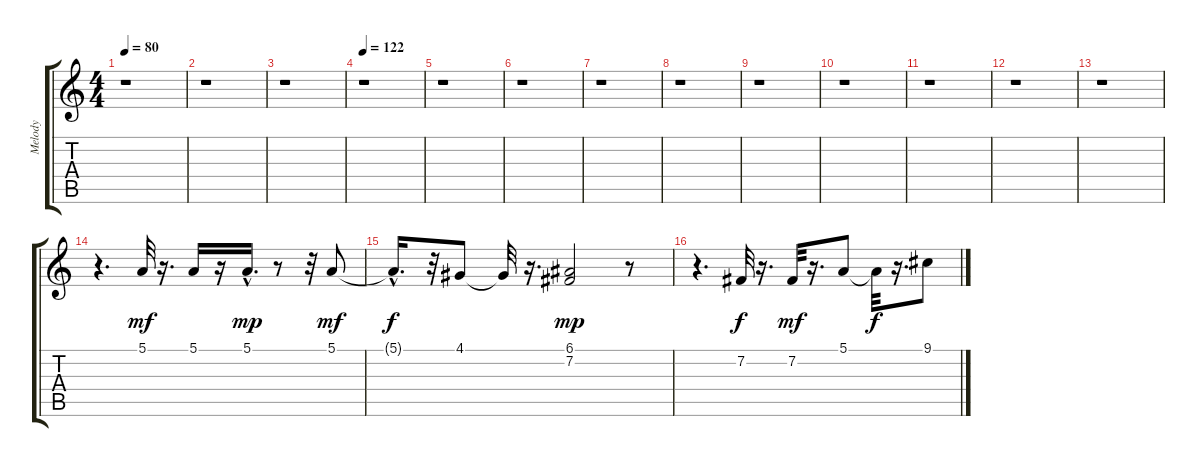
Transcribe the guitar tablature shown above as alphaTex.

\track ("Melody" "Melody") {instrument panflute}
\staff {score tabs}
\tuning (E4 B3 G3 D3 A2 E2) {hide}
\ts (4 4)
\tempo 80
\clef g2
\ks c
r.1{dy mf instrument panflute} |
r.1 |
r.1 |
\tempo 122
r.1 |
r.1 |
r.1 |
r.1 |
r.1 |
r.1 |
r.1 |
r.1 |
r.1 |
r.1 |
r.4{d} 5.1.32 r.16{d} 5.1.16 r.16 5.1{hac}.16{d dy mp} r.8 r.32 5.1.8{dy mf} |
5.1{hac t}.16{d dy f} r.32 4.1.8 4.1{t}.32 r.16{d} (6.1 7.2).2{dy mp} r.8 |
r.4{d} 7.2.32{dy f} r.16{d} 7.2.32{dy mf} r.16{d} 5.1.8 5.1{t}.32{dy f} r.16{d} 9.1.8
